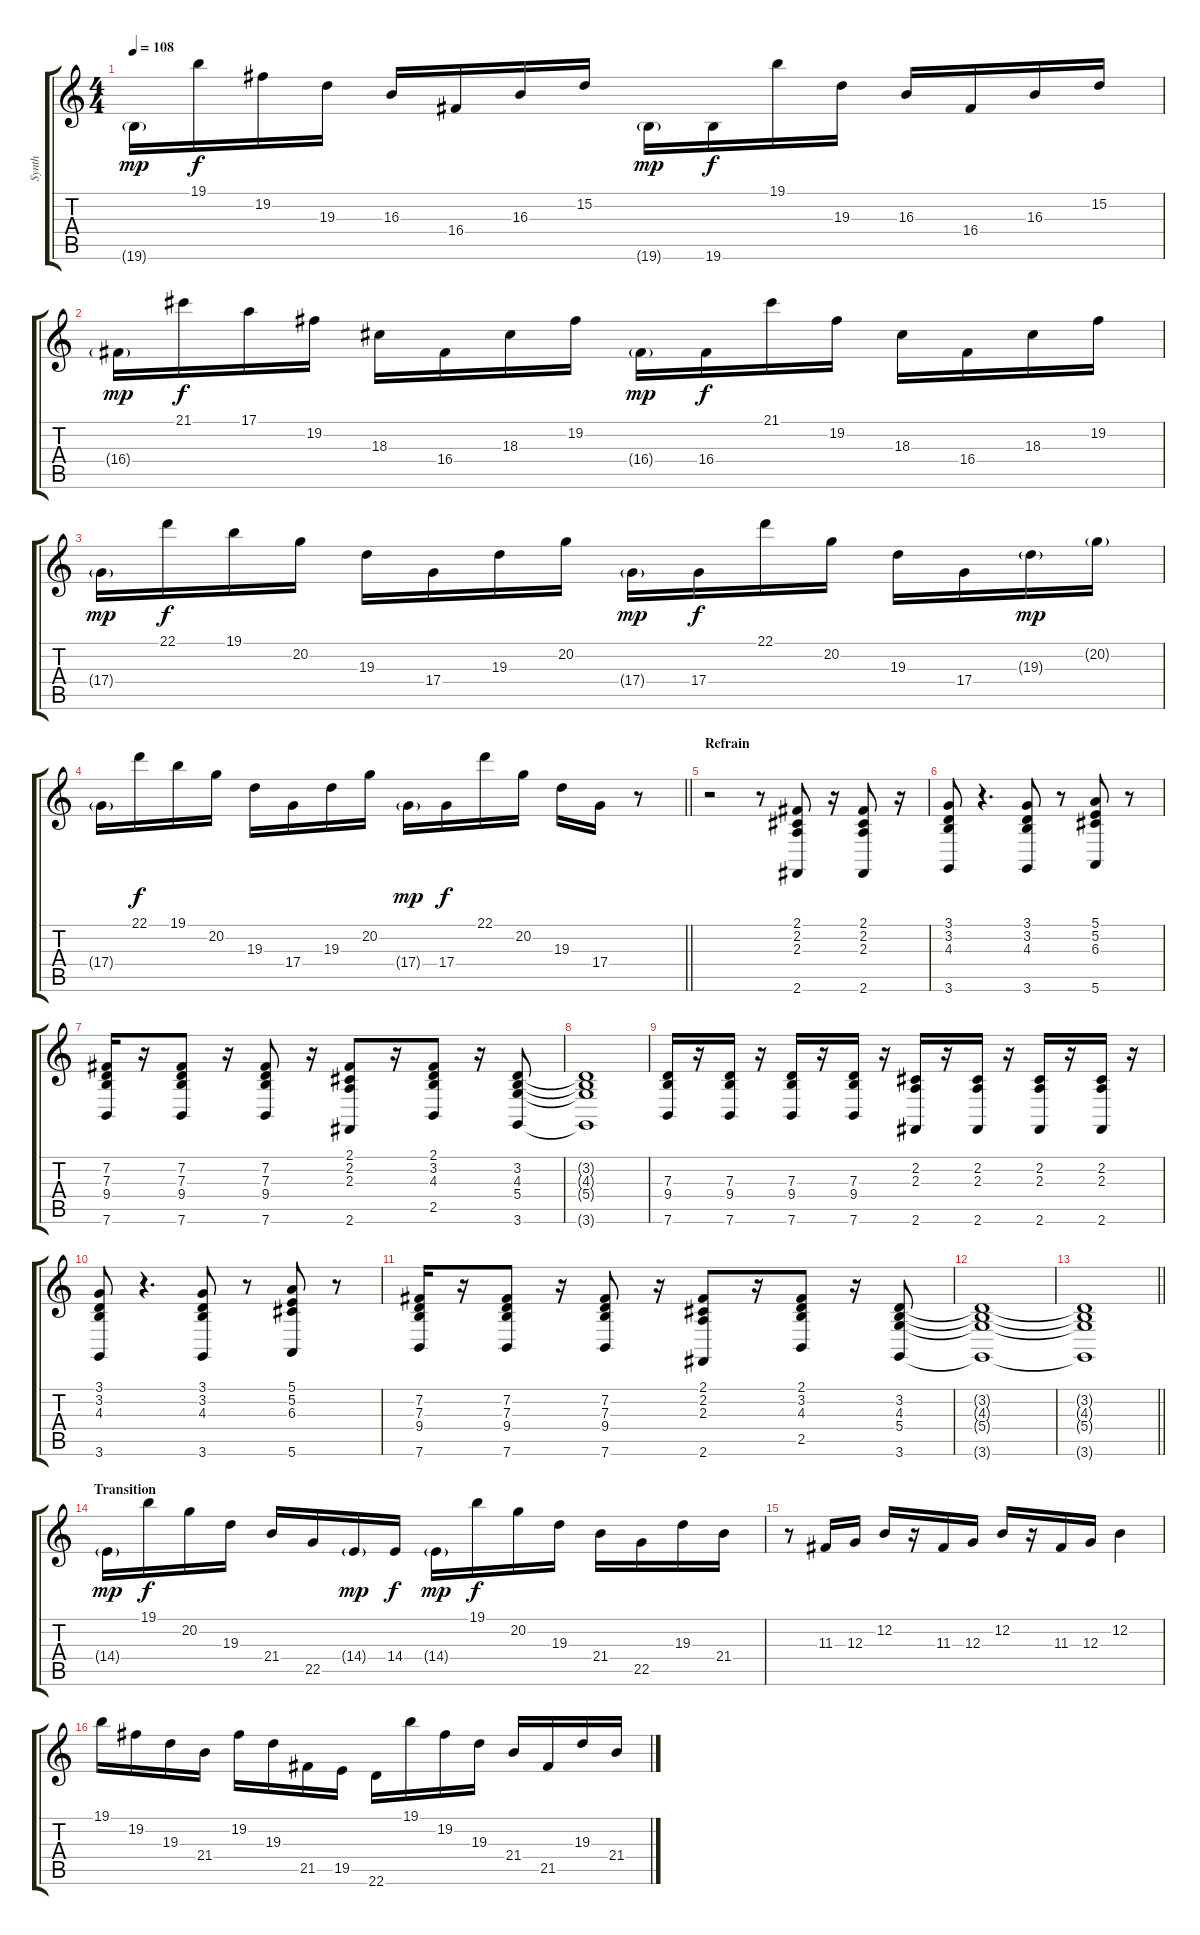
\track ("Synth" "Synth") {instrument lead1square}
\staff {score tabs}
\tuning (E4 B3 G3 D3 A2 E2) {hide}
\ts (4 4)
\tempo 108
\clef g2
\ks c
19.6{g}.16{dy mp} 19.1.16{dy f} 19.2.16 19.3.16 16.3.16 16.4.16 16.3.16 15.2.16 19.6{g}.16{dy mp} 19.6.16{dy f} 19.1.16 19.3.16 16.3.16 16.4.16 16.3.16 15.2.16 |
16.4{g}.16{dy mp} 21.1.16{dy f} 17.1.16 19.2.16 18.3.16 16.4.16 18.3.16 19.2.16 16.4{g}.16{dy mp} 16.4.16{dy f} 21.1.16 19.2.16 18.3.16 16.4.16 18.3.16 19.2.16 |
17.4{g}.16{dy mp} 22.1.16{dy f} 19.1.16 20.2.16 19.3.16 17.4.16 19.3.16 20.2.16 17.4{g}.16{dy mp} 17.4.16{dy f} 22.1.16 20.2.16 19.3.16 17.4.16 19.3{g}.16{dy mp} 20.2{g}.16 |
\barLineRight lightlight
17.4{g}.16 22.1.16{dy f} 19.1.16 20.2.16 19.3.16 17.4.16 19.3.16 20.2.16 17.4{g}.16{dy mp} 17.4.16{dy f} 22.1.16 20.2.16 19.3.16 17.4.16 r.8 |
\section ("" "Refrain")
r.2 r.8 (2.1 2.2 2.3 2.6).8 r.16 (2.1 2.2 2.3 2.6).8 r.16 |
(3.1 3.2 4.3 3.6).8 r.4{d} (3.1 3.2 4.3 3.6).8 r.8 (5.1 5.2 6.3 5.6).8 r.8 |
(7.2 7.3 9.4 7.6).16 r.16 (7.2 7.3 9.4 7.6).8 r.16 (7.2 7.3 9.4 7.6).8 r.16 (2.1 2.2 2.3 2.6).8 r.16 (2.1 3.2 4.3 2.5).8 r.16 (3.2 4.3 5.4 3.6).8 |
(3.2{t} 4.3{t} 5.4{t} 3.6{t}).1 |
(7.3 9.4 7.6).16 r.16 (7.3 9.4 7.6).16 r.16 (7.3 9.4 7.6).16 r.16 (7.3 9.4 7.6).16 r.16 (2.2 2.3 2.6).16 r.16 (2.2 2.3 2.6).16 r.16 (2.2 2.3 2.6).16 r.16 (2.2 2.3 2.6).16 r.16 |
(3.1 3.2 4.3 3.6).8 r.4{d} (3.1 3.2 4.3 3.6).8 r.8 (5.1 5.2 6.3 5.6).8 r.8 |
(7.2 7.3 9.4 7.6).16 r.16 (7.2 7.3 9.4 7.6).8 r.16 (7.2 7.3 9.4 7.6).8 r.16 (2.1 2.2 2.3 2.6).8 r.16 (2.1 3.2 4.3 2.5).8 r.16 (3.2 4.3 5.4 3.6).8 |
(3.2{t} 4.3{t} 5.4{t} 3.6{t}).1 |
\barLineRight lightlight
(3.2{t} 4.3{t} 5.4{t} 3.6{t}).1 |
\section ("" "Transition")
14.4{g}.16{dy mp} 19.1.16{dy f} 20.2.16 19.3.16 21.4.16 22.5.16 14.4{g}.16{dy mp} 14.4.16{dy f} 14.4{g}.16{dy mp} 19.1.16{dy f} 20.2.16 19.3.16 21.4.16 22.5.16 19.3.16 21.4.16 |
r.8 11.3.16 12.3.16 12.2.16 r.16 11.3.16 12.3.16 12.2.16 r.16 11.3.16 12.3.16 12.2.4 |
19.1.16 19.2.16 19.3.16 21.4.16 19.2.16 19.3.16 21.5.16 19.5.16 22.6.16 19.1.16 19.2.16 19.3.16 21.4.16 21.5.16 19.3.16 21.4.16
